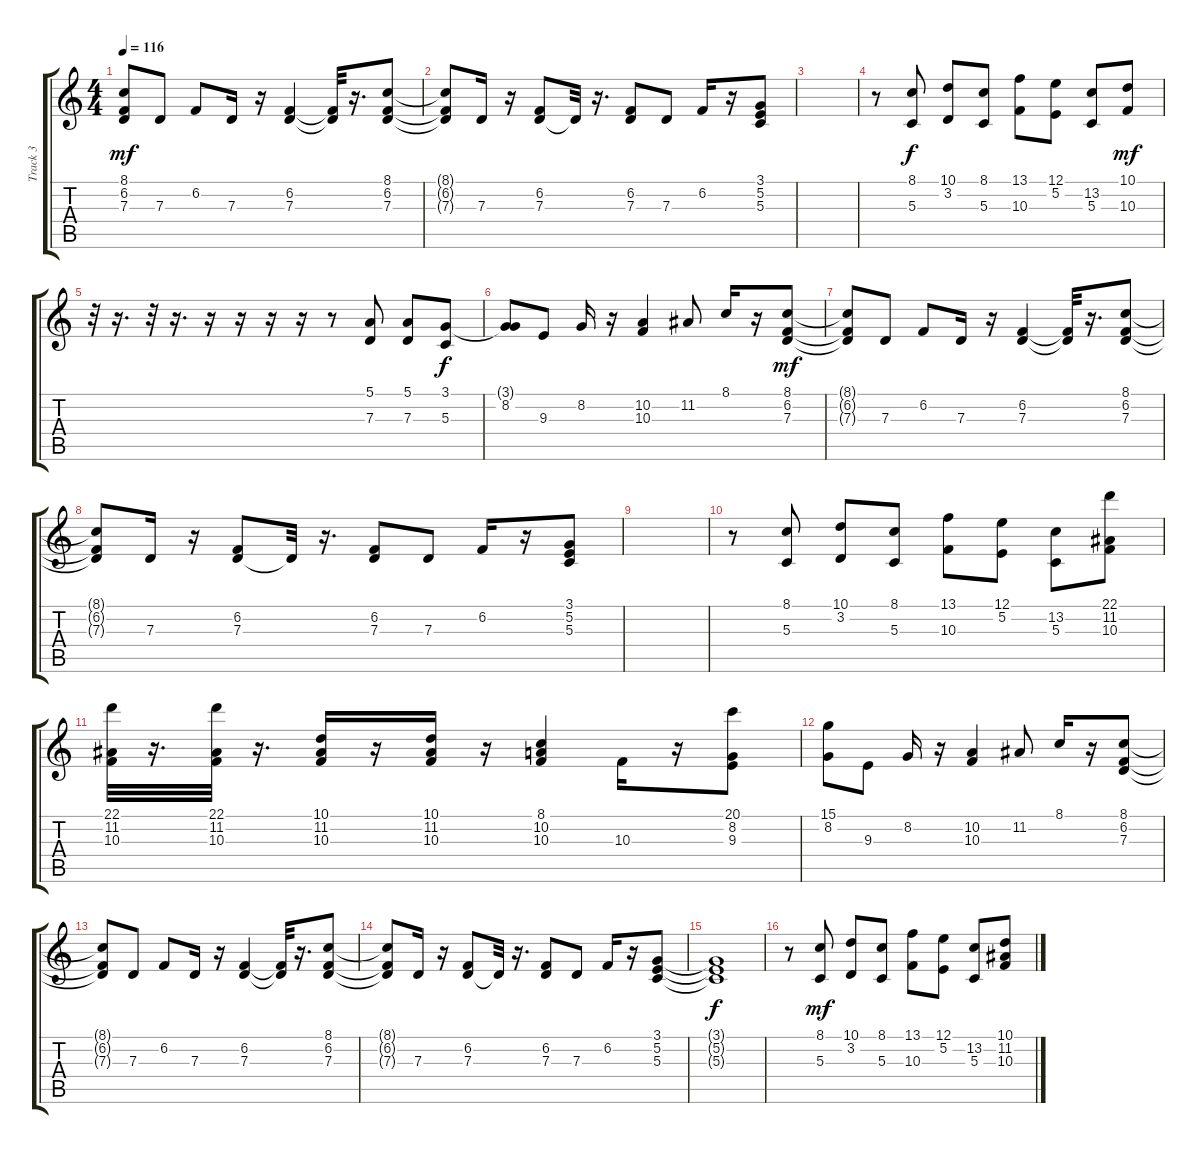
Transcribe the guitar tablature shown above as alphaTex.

\track ("Track 3" "Track 3") {instrument fx1rain}
\staff {score tabs}
\tuning (E4 B3 G3 D3 A2 E2) {hide}
\ts (4 4)
\tempo 116
\clef g2
\ks c
(8.1{t} 6.2{t} 7.3{t}).8{dy mf} 7.3.8 6.2.8 7.3.16 r.16 (6.2 7.3).4 (6.2{t} 7.3{t}).32 r.16{d} (8.1 6.2 7.3).8 |
(8.1{t} 6.2{t} 7.3{t}).8 7.3.16 r.16 (6.2 7.3).8 7.3{t}.32 r.16{d} (6.2 7.3).8 7.3.8 6.2.16 r.16 (3.1 5.2 5.3).8 |
|
r.8 (8.1 5.3).8{dy f} (10.1 3.2).8 (8.1 5.3).8 (13.1 10.3).8 (12.1 5.2).8 (13.2 5.3).8 (10.1 10.3).8{dy mf} |
r.32 r.16{d} r.32 r.16{d} r.16 r.16 r.16 r.16 r.8 (5.1 7.3).8 (5.1 7.3).8 (3.1 5.3).8{dy f} |
(3.1{t} 8.2).8 9.3.8 8.2.16 r.16 (10.2 10.3).4 11.2.8 8.1.16 r.16 (8.1 6.2 7.3).8{dy mf} |
(8.1{t} 6.2{t} 7.3{t}).8 7.3.8 6.2.8 7.3.16 r.16 (6.2 7.3).4 (6.2{t} 7.3{t}).32 r.16{d} (8.1 6.2 7.3).8 |
(8.1{t} 6.2{t} 7.3{t}).8 7.3.16 r.16 (6.2 7.3).8 7.3{t}.32 r.16{d} (6.2 7.3).8 7.3.8 6.2.16 r.16 (3.1 5.2 5.3).8 |
|
r.8 (8.1 5.3).8 (10.1 3.2).8 (8.1 5.3).8 (13.1 10.3).8 (12.1 5.2).8 (13.2 5.3).8 (22.1 11.2 10.3).8 |
(22.1 11.2 10.3).32 r.16{d} (22.1 11.2 10.3).32 r.16{d} (10.1 11.2 10.3).16 r.16 (10.1 11.2 10.3).16 r.16 (8.1 10.2 10.3).4 10.3.16 r.16 (20.1 8.2 9.3).8 |
(15.1 8.2).8 9.3.8 8.2.16 r.16 (10.2 10.3).4 11.2.8 8.1.16 r.16 (8.1 6.2 7.3).8 |
(8.1{t} 6.2{t} 7.3{t}).8 7.3.8 6.2.8 7.3.16 r.16 (6.2 7.3).4 (6.2{t} 7.3{t}).32 r.16{d} (8.1 6.2 7.3).8 |
(8.1{t} 6.2{t} 7.3{t}).8 7.3.16 r.16 (6.2 7.3).8 7.3{t}.32 r.16{d} (6.2 7.3).8 7.3.8 6.2.16 r.16 (3.1 5.2 5.3).8 |
(3.1{t} 5.2{t} 5.3{t}).1{dy f} |
r.8 (8.1 5.3).8{dy mf} (10.1 3.2).8 (8.1 5.3).8 (13.1 10.3).8 (12.1 5.2).8 (13.2 5.3).8 (10.1 11.2 10.3).8
